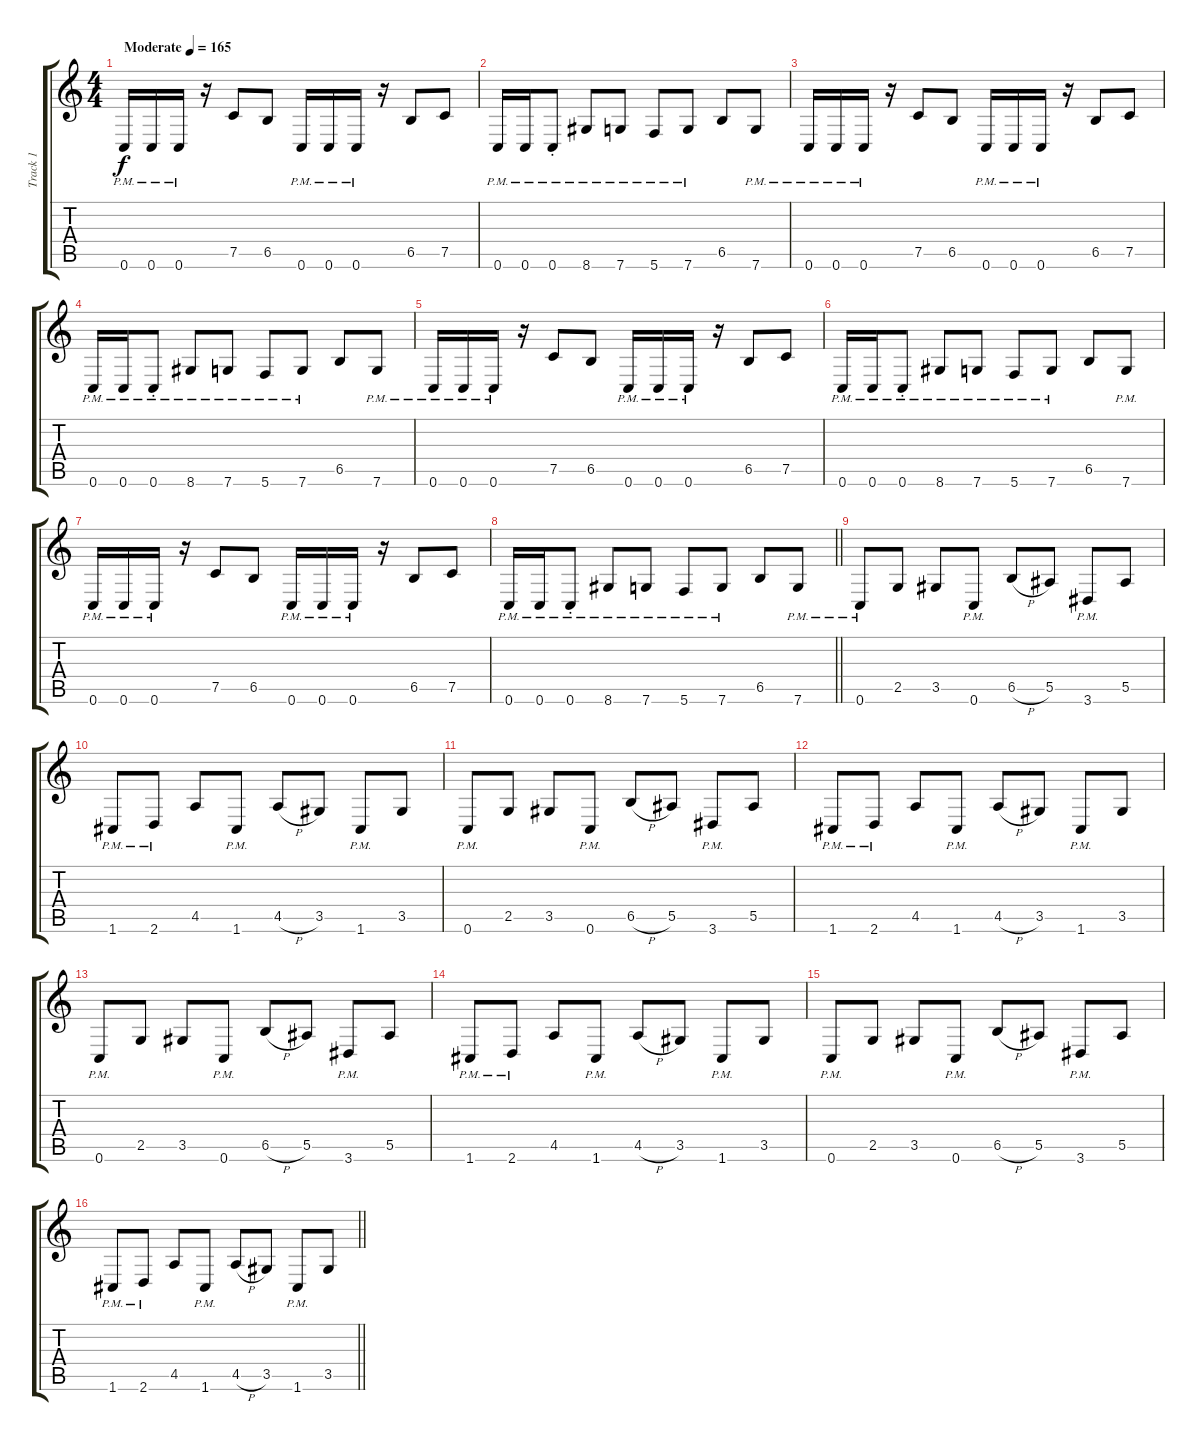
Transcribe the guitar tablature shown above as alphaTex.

\track ("Track 1" "Track 1") {instrument distortionguitar}
\staff {score tabs}
\tuning (C4 G3 Eb3 Bb2 F2 C2) {hide}
\ts (4 4)
\tempo (165 "Moderate")
\clef g2
\ks c
0.6{pm}.16{dy f instrument distortionguitar} 0.6{pm}.16 0.6{pm}.16 r.16 7.5.8 6.5.8 0.6{pm}.16 0.6{pm}.16 0.6{pm}.16 r.16 6.5.8 7.5.8 |
0.6{pm}.16 0.6{pm}.16 0.6{pm st}.8 8.6{pm}.8 7.6{pm}.8 5.6{pm}.8 7.6{pm}.8 6.5.8 7.6{pm}.8 |
0.6{pm}.16 0.6{pm}.16 0.6{pm}.16 r.16 7.5.8 6.5.8 0.6{pm}.16 0.6{pm}.16 0.6{pm}.16 r.16 6.5.8 7.5.8 |
0.6{pm}.16 0.6{pm}.16 0.6{pm st}.8 8.6{pm}.8 7.6{pm}.8 5.6{pm}.8 7.6{pm}.8 6.5.8 7.6{pm}.8 |
0.6{pm}.16 0.6{pm}.16 0.6{pm}.16 r.16 7.5.8 6.5.8 0.6{pm}.16 0.6{pm}.16 0.6{pm}.16 r.16 6.5.8 7.5.8 |
0.6{pm}.16 0.6{pm}.16 0.6{pm st}.8 8.6{pm}.8 7.6{pm}.8 5.6{pm}.8 7.6{pm}.8 6.5.8 7.6{pm}.8 |
0.6{pm}.16 0.6{pm}.16 0.6{pm}.16 r.16 7.5.8 6.5.8 0.6{pm}.16 0.6{pm}.16 0.6{pm}.16 r.16 6.5.8 7.5.8 |
\barLineRight lightlight
0.6{pm}.16 0.6{pm}.16 0.6{pm st}.8 8.6{pm}.8 7.6{pm}.8 5.6{pm}.8 7.6{pm}.8 6.5.8 7.6{pm}.8 |
0.6{pm}.8 2.5.8 3.5.8 0.6{pm}.8 6.5{h}.8 5.5.8 3.6{pm}.8 5.5.8 |
1.6{pm}.8 2.6{pm}.8 4.5.8 1.6{pm}.8 4.5{h}.8 3.5.8 1.6{pm}.8 3.5.8 |
0.6{pm}.8 2.5.8 3.5.8 0.6{pm}.8 6.5{h}.8 5.5.8 3.6{pm}.8 5.5.8 |
1.6{pm}.8 2.6{pm}.8 4.5.8 1.6{pm}.8 4.5{h}.8 3.5.8 1.6{pm}.8 3.5.8 |
0.6{pm}.8 2.5.8 3.5.8 0.6{pm}.8 6.5{h}.8 5.5.8 3.6{pm}.8 5.5.8 |
1.6{pm}.8 2.6{pm}.8 4.5.8 1.6{pm}.8 4.5{h}.8 3.5.8 1.6{pm}.8 3.5.8 |
0.6{pm}.8 2.5.8 3.5.8 0.6{pm}.8 6.5{h}.8 5.5.8 3.6{pm}.8 5.5.8 |
\barLineRight lightlight
1.6{pm}.8 2.6{pm}.8 4.5.8 1.6{pm}.8 4.5{h}.8 3.5.8 1.6{pm}.8 3.5.8
